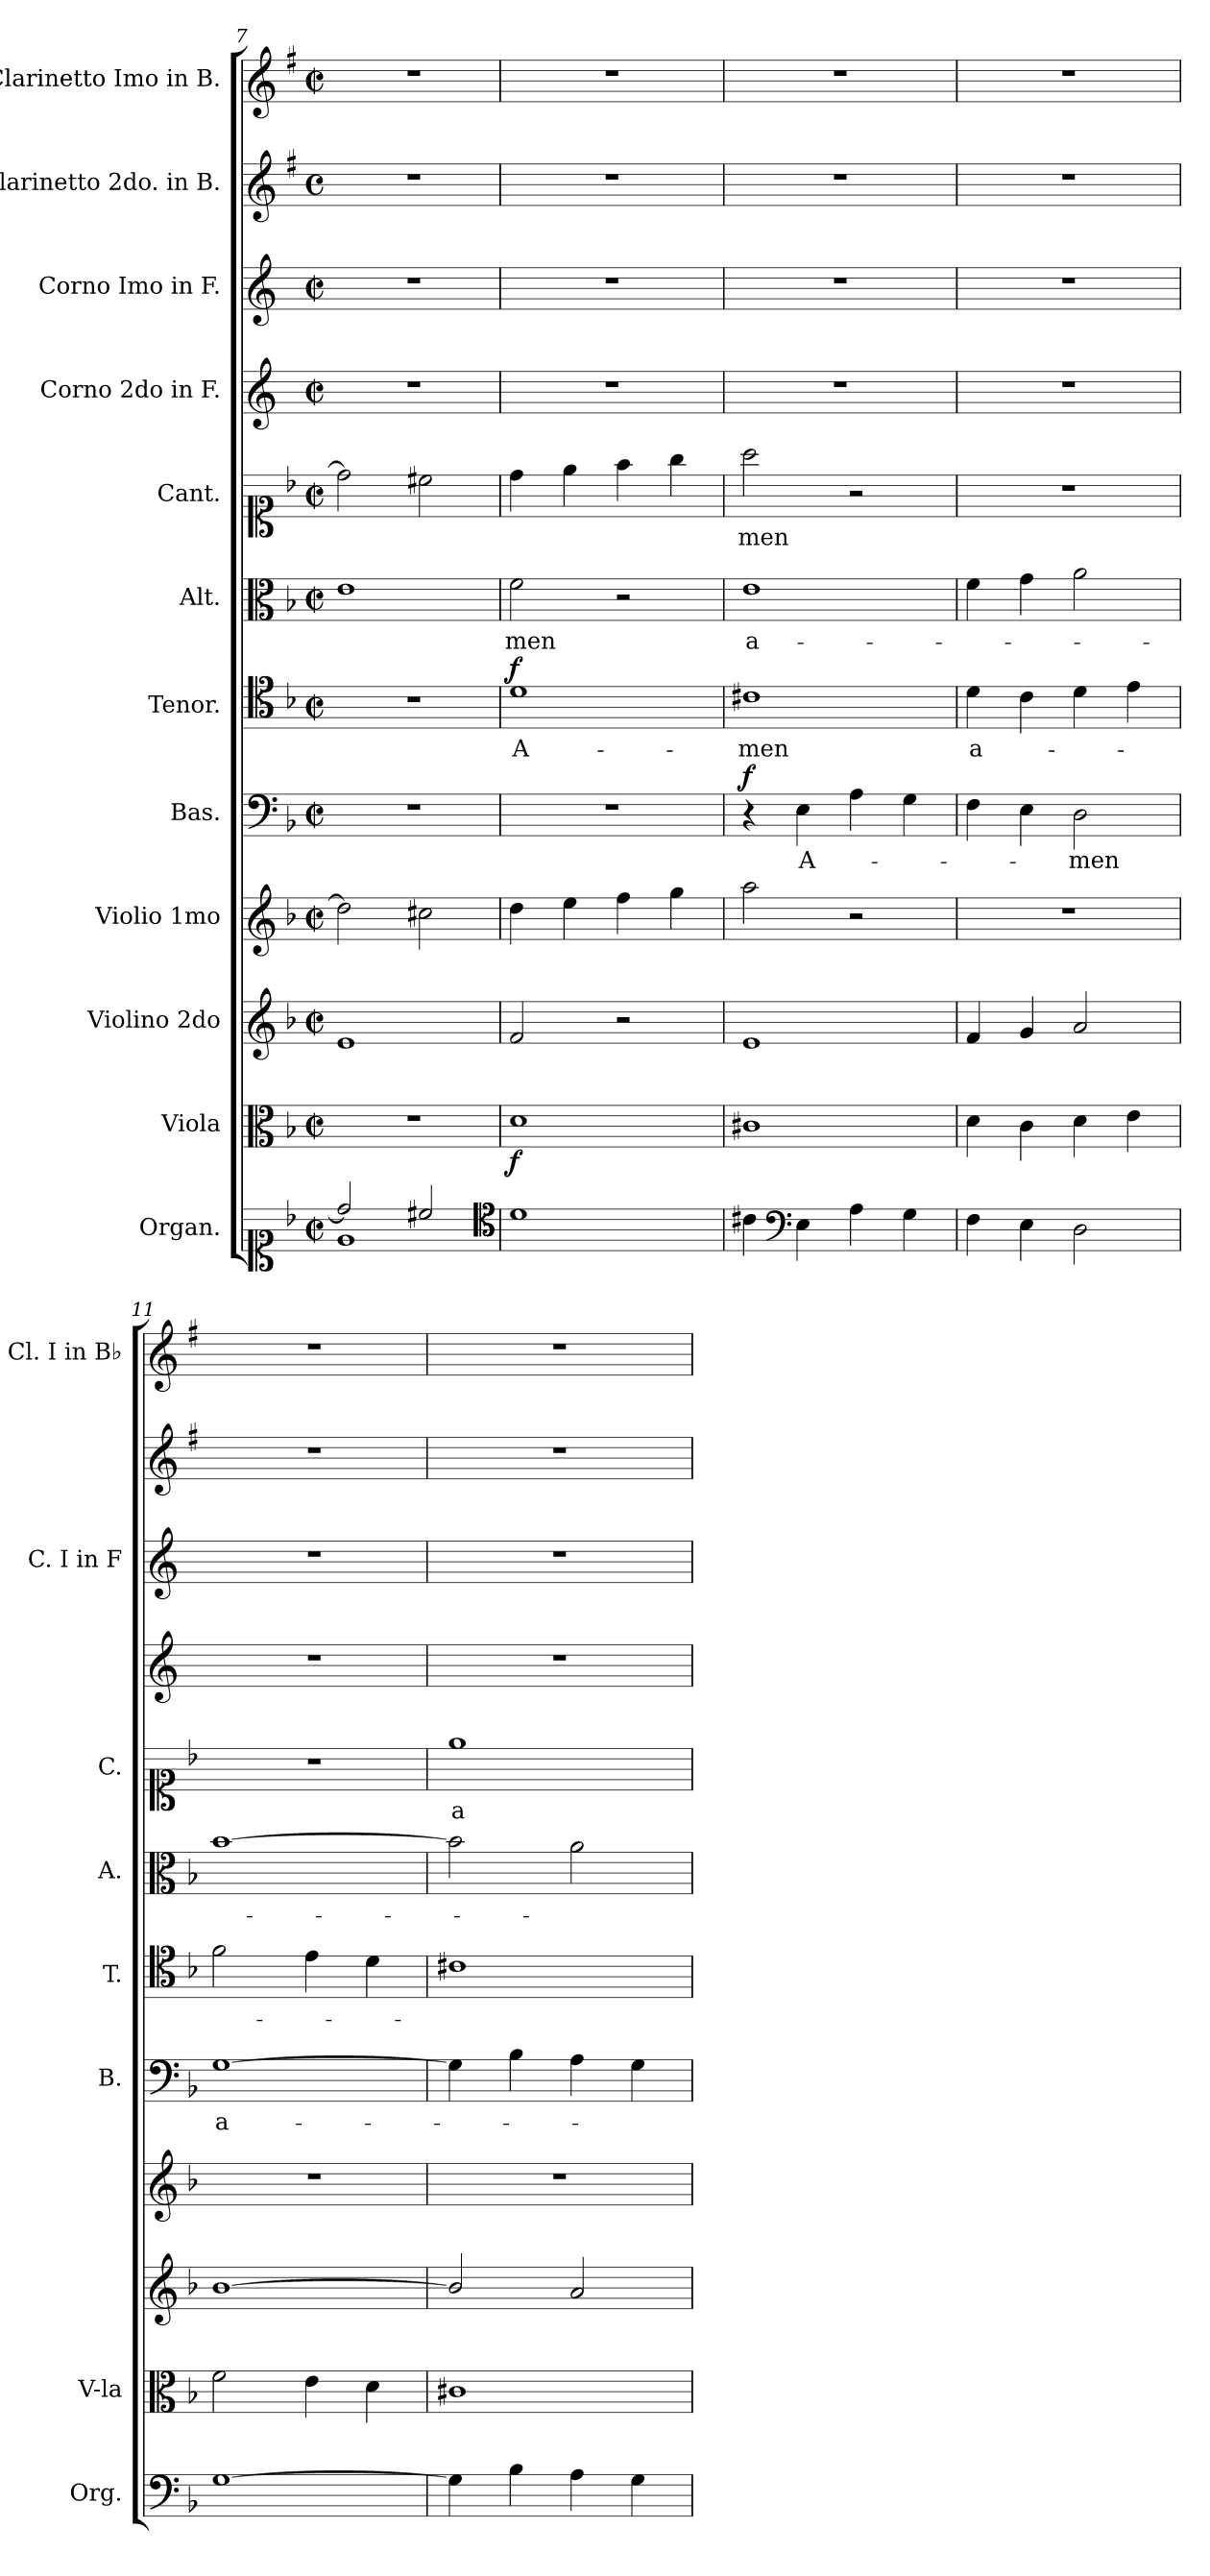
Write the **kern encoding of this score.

**kern	**kern	**dynam	**kern	**kern	**kern	**text	**dynam	**kern	**text	**dynam	**kern	**text	**kern	**text	**kern	**kern	**kern	**kern
*part12	*part11	*part11	*part10	*part9	*part8	*part8	*part8	*part7	*part7	*part7	*part6	*part6	*part5	*part5	*part4	*part3	*part2	*part1
*staff12	*staff11	*staff11	*staff10	*staff9	*staff8	*staff8	*staff8	*staff7	*staff7	*staff7	*staff6	*staff6	*staff5	*staff5	*staff4	*staff3	*staff2	*staff1
*I"Organ.	*I"Viola	*	*I"Violino 2do	*I"Violio 1mo	*I"Bas.	*	*	*I"Tenor.	*	*	*I"Alt.	*	*I"Cant.	*	*I"Corno 2do in F.	*I"Corno Imo in F.	*I"Clarinetto 2do. in B.	*I"Clarinetto Imo in B.
*I'Org.	*I'V-la	*	*	*	*I'B.	*	*	*I'T.	*	*	*I'A.	*	*I'C.	*	*	*I'C. I in F	*	*I'Cl. I in B♭
*clefC1	*clefC3	*	*clefG2	*clefG2	*clefF4	*	*	*clefC4	*	*	*clefC3	*	*clefC1	*	*clefG2	*clefG2	*clefG2	*clefG2
*	*	*	*	*	*	*	*	*	*	*	*	*	*	*	*ITrd4c7	*ITrd4c7	*ITrd1c2	*ITrd1c2
*k[b-]	*k[b-]	*	*k[b-]	*k[b-]	*k[b-]	*	*	*k[b-]	*	*	*k[b-]	*	*k[b-]	*	*k[b-]	*k[b-]	*k[b-]	*k[b-]
*M2/2	*M2/2	*	*M2/2	*M2/2	*M2/2	*	*	*M2/2	*	*	*M2/2	*	*M2/2	*	*M2/2	*M2/2	*M2/2	*M2/2
*met(c|)	*met(c|)	*	*met(c|)	*met(c|)	*met(c|)	*	*	*met(c|)	*	*	*met(c|)	*	*met(c|)	*	*met(c|)	*met(c|)	*met(c)	*met(c|)
=7	=7	=7	=7	=7	=7	=7	=7	=7	=7	=7	=7	=7	=7	=7	=7	=7	=7	=7
*^	*	*	*	*	*	*	*	*	*	*	*	*	*	*	*	*	*	*
2dd/]	1e	1r	.	1e	2dd\]	1r	.	.	1r	.	.	1e	.	2dd\]	.	1r	1r	1r	1r
2cc#X/	.	.	.	.	2cc#X\	.	.	.	.	.	.	.	.	2cc#X\	.	.	.	.	.
*v	*v	*	*	*	*	*	*	*	*	*	*	*	*	*	*	*	*	*	*
*clefC4	*	*	*	*	*	*	*	*	*	*	*	*	*	*	*	*	*	*
=8	=8	=8	=8	=8	=8	=8	=8	=8	=8	=8	=8	=8	=8	=8	=8	=8	=8	=8
!	!	!	!	!	!	!	!	!	!	!LO:DY:a	!	!	!	!	!	!	!	!
1d	1d	f	2f/	4dd\	1r	.	.	1d	A-	f	2f\	-men	4dd\	.	1r	1r	1r	1r
.	.	.	.	4ee\	.	.	.	.	.	.	.	.	4ee\	.	.	.	.	.
.	.	.	2r	4ff\	.	.	.	.	.	.	2r	.	4ff\	.	.	.	.	.
.	.	.	.	4gg\	.	.	.	.	.	.	.	.	4gg\	.	.	.	.	.
=9	=9	=9	=9	=9	=9	=9	=9	=9	=9	=9	=9	=9	=9	=9	=9	=9	=9	=9
!	!	!	!	!	!	!	!LO:DY:a	!	!	!	!	!	!	!	!	!	!	!
4c#X\	1c#X	.	1e	2aa\	4r	.	f	1c#X	-men	.	1e	a-	2aa\	-men	1r	1r	1r	1r
*clefF4	*	*	*	*	*	*	*	*	*	*	*	*	*	*	*	*	*	*
4E\	.	.	.	.	4E\	A-	.	.	.	.	.	.	.	.	.	.	.	.
4A\	.	.	.	2r	4A\	.	.	.	.	.	.	.	2r	.	.	.	.	.
4G\	.	.	.	.	4G\	.	.	.	.	.	.	.	.	.	.	.	.	.
=10	=10	=10	=10	=10	=10	=10	=10	=10	=10	=10	=10	=10	=10	=10	=10	=10	=10	=10
4F\	4d\	.	4f/	1r	4F\	.	.	4d\	a-	.	4f\	.	1r	.	1r	1r	1r	1r
4E\	4c\	.	4g/	.	4E\	.	.	4c\	.	.	4g\	.	.	.	.	.	.	.
2D\	4d\	.	2a/	.	2D\	-men	.	4d\	.	.	2a\	.	.	.	.	.	.	.
.	4e\	.	.	.	.	.	.	4e\	.	.	.	.	.	.	.	.	.	.
=11	=11	=11	=11	=11	=11	=11	=11	=11	=11	=11	=11	=11	=11	=11	=11	=11	=11	=11
[1G	2f\	.	[1b-	1r	[1G	a-	.	2f\	.	.	[1b-	.	1r	.	1r	1r	1r	1r
.	4e\	.	.	.	.	.	.	4e\	.	.	.	.	.	.	.	.	.	.
.	4d\	.	.	.	.	.	.	4d\	.	.	.	.	.	.	.	.	.	.
=12	=12	=12	=12	=12	=12	=12	=12	=12	=12	=12	=12	=12	=12	=12	=12	=12	=12	=12
4G\]	1c#X	.	2b-/]	1r	4G\]	.	.	1c#X	.	.	2b-\]	.	1ee	a-	1r	1r	1r	1r
4B-\	.	.	.	.	4B-\	.	.	.	.	.	.	.	.	.	.	.	.	.
4A\	.	.	2a/	.	4A\	.	.	.	.	.	2a\	.	.	.	.	.	.	.
4G\	.	.	.	.	4G\	.	.	.	.	.	.	.	.	.	.	.	.	.
=	=	=	=	=	=	=	=	=	=	=	=	=	=	=	=	=	=	=
*-	*-	*-	*-	*-	*-	*-	*-	*-	*-	*-	*-	*-	*-	*-	*-	*-	*-	*-
